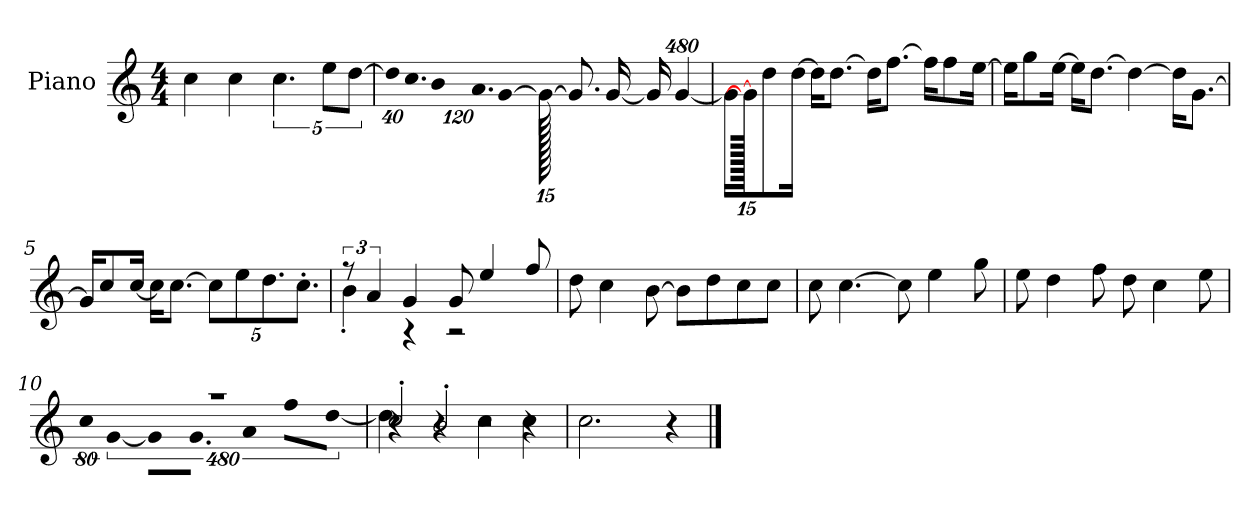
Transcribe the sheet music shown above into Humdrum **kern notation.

**kern
*part1
*staff1
*I"Piano
*I'P-no
*clefG2
*k[]
*M4/4
*MM90
=1
4cc\
4cc\
5.cc\
10ee\L
[10dd\J
=2
*Xbrackettup
!LO:N:vis=32
640%23dd\KLL]
!LO:N:vis=16.
960%103cc\J
!LO:N:vis=8
960%137b\
!LO:N:vis=16.
960%103a\L
[384%41g\J
1920g\_
8.g/L]
[16g/Jk
16g/KL]
[1920%359g/
=3
16g\KL]
1920g/_
8dd\
[16dd\Jk
16dd\KL]
[8.dd\J
16dd\KL]
[8.ff\J
16ff\KL]
8ff\
[16ee\Jk
=4
16ee\KL]
8gg\
[16ee\Jk
16ee\KL]
[8.dd\J
4dd\_
16dd\KL]
[8.g\J
!!LO:LB:g=z
=5
16g/KL]
8cc/
[16cc/Jk
16cc\KL]
[8.cc\J
10cc\L]
10ee\
10.dd\
10.cc'\J
=6
*brackettup
*^
12r	4b'\
6a/	.
4g/	4r
8g/	2r
4ee/	.
8ff/	.
*v	*v
=7
8dd\
4cc\
[8b\
8b\L]
8dd\
8cc\
8cc\J
=8
8cc\
[4.cc\
8cc\]
4ee\
8gg\
=9
8ee\
4dd\
8ff\
8dd\
4cc\
8ee\
!!LO:LB:g=z
=10
*^
!	!LO:N:vis=8
1r	640%71cc\
!	!LO:N:vis=4
.	[1920%427g\
!	!LO:N:vis=16
.	1920%107g\KL]
.	9.g\J
!	!LO:N:vis=4
.	1920%427a\
!	!LO:N:vis=8
.	640%71ff\L
!	!LO:N:vis=8
.	[640%71dd\J
=11	=11
*	*^
2cc'/	4dd\]	4r
.	4r	2b'/
2r	4cc\	.
.	4cc\	4r
*v	*v	*v
=12
2.cc\
4r
==
*-
